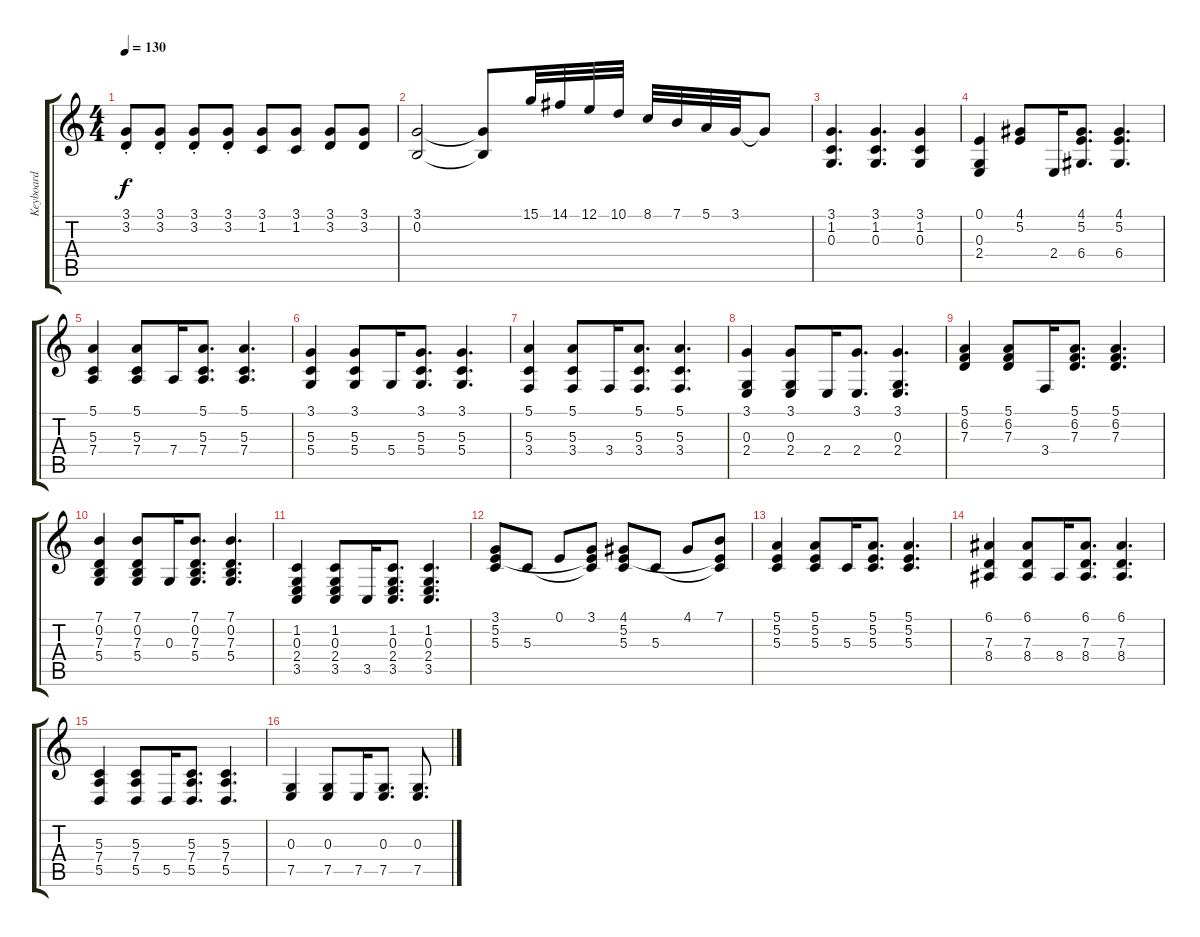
\track ("Keyboard" "Keyboard") {instrument acousticgrandpiano}
\staff {score tabs}
\tuning (E4 B3 G3 D3 A2 E2) {hide}
\ts (4 4)
\tempo 130
\clef g2
\ks c
(3.1{st} 3.2{st}).8{dy f} (3.1{st} 3.2{st}).8 (3.1{st} 3.2{st}).8 (3.1{st} 3.2{st}).8 (3.1 1.2).8 (3.1 1.2).8 (3.1 3.2).8 (3.1 3.2).8 |
(3.1 0.2).2 (3.1{t} 0.2{t}).8 15.1.32 14.1.32 12.1.32 10.1.32 8.1.32 7.1.32 5.1.32 3.1.32 3.1{t}.8 |
(3.1 1.2 0.3).4{d} (3.1 1.2 0.3).4{d} (3.1 1.2 0.3).4 |
(0.1 0.3 2.4).4 (4.1 5.2).8 2.4.16 (4.1 5.2 6.4).8{d} (4.1 5.2 6.4).4{d} |
(5.1 5.3 7.4).4 (5.1 5.3 7.4).8 7.4.16 (5.1 5.3 7.4).8{d} (5.1 5.3 7.4).4{d} |
(3.1 5.3 5.4).4 (3.1 5.3 5.4).8 5.4.16 (3.1 5.3 5.4).8{d} (3.1 5.3 5.4).4{d} |
(5.1 5.3 3.4).4 (5.1 5.3 3.4).8 3.4.16 (5.1 5.3 3.4).8{d} (5.1 5.3 3.4).4{d} |
(3.1 0.3 2.4).4 (3.1 0.3 2.4).8 2.4.16 (3.1 2.4).8{d} (3.1 0.3 2.4).4{d} |
(5.1 6.2 7.3).4 (5.1 6.2 7.3).8 3.4.16 (5.1 6.2 7.3).8{d} (5.1 6.2 7.3).4{d} |
(7.1 0.2 7.3 5.4).4 (7.1 0.2 7.3 5.4).8 0.3.16 (7.1 0.2 7.3 5.4).8{d} (7.1 0.2 7.3 5.4).4{d} |
(1.2 0.3 2.4 3.5).4 (1.2 0.3 2.4 3.5).8 3.5.16 (1.2 0.3 2.4 3.5).8{d} (1.2 0.3 2.4 3.5).4{d} |
(3.1 5.2 5.3).8 5.3.8 0.1.8 (3.1 5.2{t} 5.3{t}).8 (4.1 5.2 5.3).8 5.3.8 4.1.8 (7.1 5.2{t} 5.3{t}).8 |
(5.1 5.2 5.3).4 (5.1 5.2 5.3).8 5.3.16 (5.1 5.2 5.3).8{d} (5.1 5.2 5.3).4{d} |
(6.1 7.3 8.4).4 (6.1 7.3 8.4).8 8.4.16 (6.1 7.3 8.4).8{d} (6.1 7.3 8.4).4{d} |
(5.3 7.4 5.5).4 (5.3 7.4 5.5).8 5.5.16 (5.3 7.4 5.5).8{d} (5.3 7.4 5.5).4{d} |
(0.3 7.5).4 (0.3 7.5).8 7.5.16 (0.3 7.5).8{d} (0.3 7.5).8{d}
